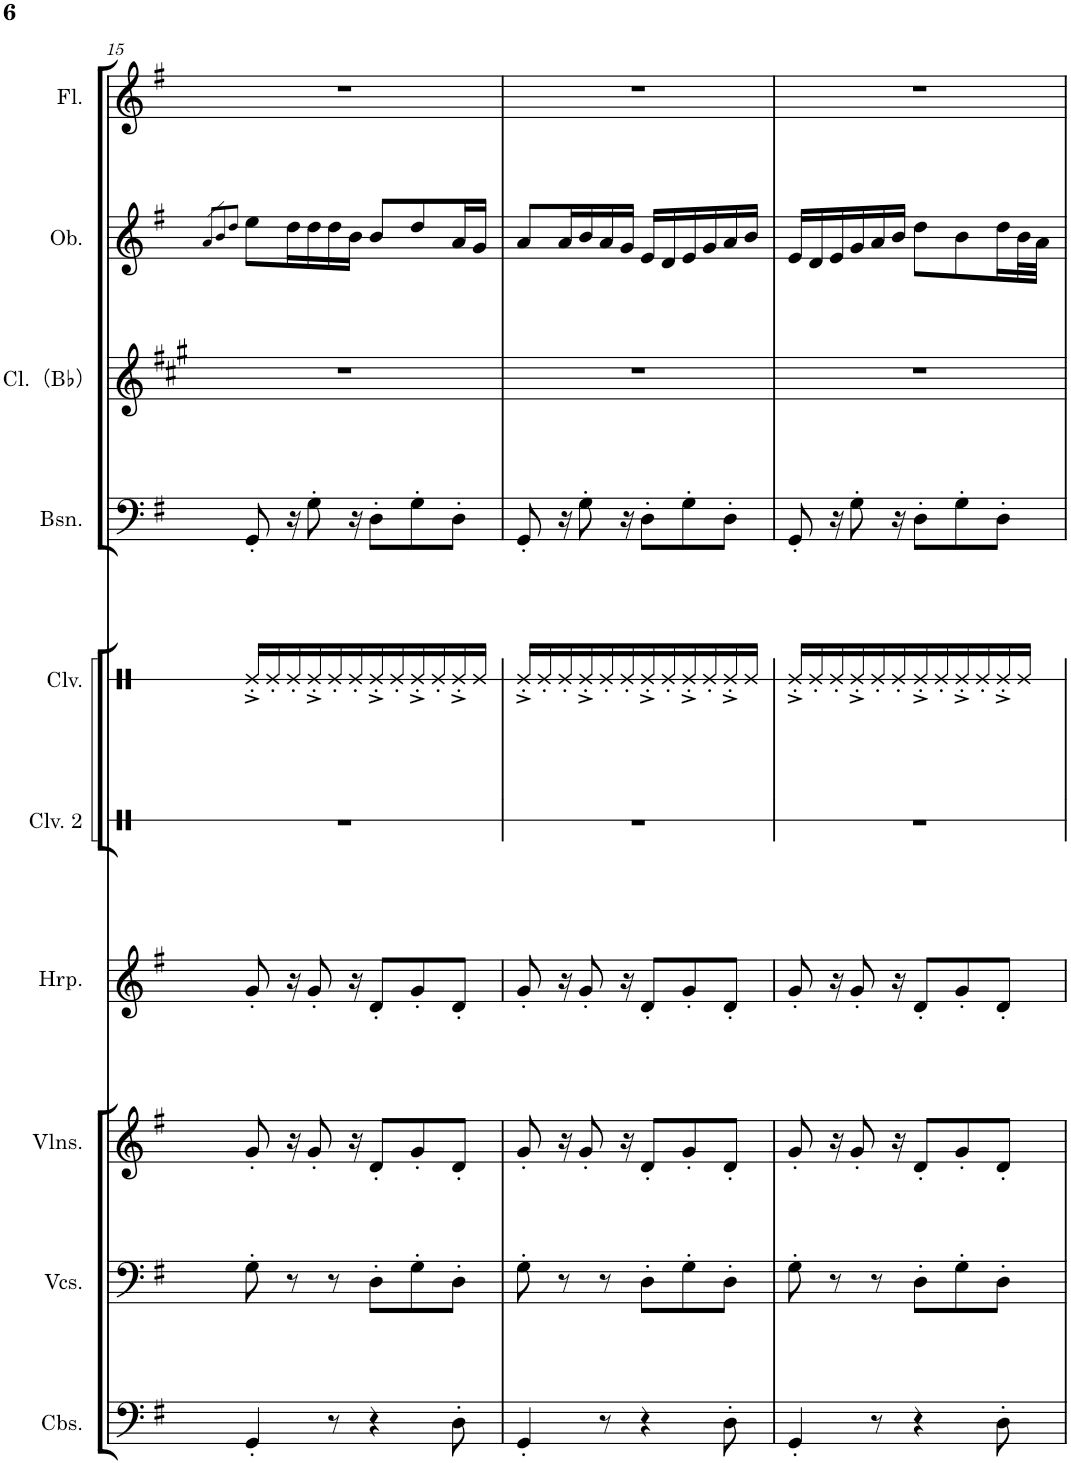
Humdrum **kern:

**kern	**kern	**kern	**kern	**kern	**kern	**kern	**kern	**kern	**kern
*part10	*part9	*part8	*part7	*part6	*part5	*part4	*part3	*part2	*part1
*staff10	*staff9	*staff8	*staff7	*staff6	*staff5	*staff4	*staff3	*staff2	*staff1
*I"乐队低音提琴	*I"乐队大提琴	*I"乐队小提琴	*I"西洋筝	*I"响棒 2	*I"响棒	*I"大管	*I"Hulurinet（Bb）	*I"西洋双簧笙	*I"西洋铁笛
!!LO:PB:g=z
*clefF4	*clefF4	*clefG2	*clefG2	*clefX	*clefX	*clefF4	*clefG2	*clefG2	*clefG2
*Trd7c12	*	*	*	*	*	*	*Trd1c2	*	*
*k[f#]	*k[f#]	*k[f#]	*k[f#]	*k[]	*k[]	*k[f#]	*k[f#c#g#]	*k[f#]	*k[f#]
*M6/8	*M6/8	*M6/8	*M6/8	*M6/8	*M6/8	*M6/8	*M6/8	*M6/8	*M6/8
=15	=15	=15	=15	=15	=15	=15	=15	=15	=15
.	.	.	.	.	.	.	.	8qa/L	.
.	.	.	.	.	.	.	.	8qb/	.
.	.	.	.	.	.	.	.	8qdd/J	.
4GG'/	8G'\	8g'/	8g'/	2.r	16Re'^/LL	8GG'/	2.r	8ee\L	2.r
.	.	.	.	.	16Re'/	.	.	.	.
.	8r	16r	16r	.	16Re'/	16r	.	16dd\L	.
.	.	8g'/	8g'/	.	16Re'^/	8G'\	.	16dd\	.
8r	8r	.	.	.	16Re'/	.	.	16dd\	.
.	.	16r	16r	.	16Re'/	16r	.	16b\JJ	.
4r	8D'\L	8d'/L	8d'/L	.	16Re'^/	8D'\L	.	8b/L	.
.	.	.	.	.	16Re'/	.	.	.	.
.	8G'\	8g'/	8g'/	.	16Re'^/	8G'\	.	8dd/	.
.	.	.	.	.	16Re'/	.	.	.	.
8D'\	8D'\J	8d'/J	8d'/J	.	16Re'^/	8D'\J	.	16a/L	.
.	.	.	.	.	16Re/JJ	.	.	16g/JJ	.
=16	=16	=16	=16	=16	=16	=16	=16	=16	=16
4GG'/	8G'\	8g'/	8g'/	2.r	16Re'^/LL	8GG'/	2.r	8a/L	2.r
.	.	.	.	.	16Re'/	.	.	.	.
.	8r	16r	16r	.	16Re'/	16r	.	16a/L	.
.	.	8g'/	8g'/	.	16Re'^/	8G'\	.	16b/	.
8r	8r	.	.	.	16Re'/	.	.	16a/	.
.	.	16r	16r	.	16Re'/	16r	.	16g/JJ	.
4r	8D'\L	8d'/L	8d'/L	.	16Re'^/	8D'\L	.	16e/LL	.
.	.	.	.	.	16Re'/	.	.	16d/	.
.	8G'\	8g'/	8g'/	.	16Re'^/	8G'\	.	16e/	.
.	.	.	.	.	16Re'/	.	.	16g/	.
8D'\	8D'\J	8d'/J	8d'/J	.	16Re'^/	8D'\J	.	16a/	.
.	.	.	.	.	16Re/JJ	.	.	16b/JJ	.
=17	=17	=17	=17	=17	=17	=17	=17	=17	=17
4GG'/	8G'\	8g'/	8g'/	2.r	16Re'^/LL	8GG'/	2.r	16e/LL	2.r
.	.	.	.	.	16Re'/	.	.	16d/	.
.	8r	16r	16r	.	16Re'/	16r	.	16e/	.
.	.	8g'/	8g'/	.	16Re'^/	8G'\	.	16g/	.
8r	8r	.	.	.	16Re'/	.	.	16a/	.
.	.	16r	16r	.	16Re'/	16r	.	16b/JJ	.
4r	8D'\L	8d'/L	8d'/L	.	16Re'^/	8D'\L	.	8dd\L	.
.	.	.	.	.	16Re'/	.	.	.	.
.	8G'\	8g'/	8g'/	.	16Re'^/	8G'\	.	8b\	.
.	.	.	.	.	16Re'/	.	.	.	.
8D'\	8D'\J	8d'/J	8d'/J	.	16Re'^/	8D'\J	.	16dd\L	.
.	.	.	.	.	16Re/JJ	.	.	32b\L	.
.	.	.	.	.	.	.	.	32a\JJJ	.
=	=	=	=	=	=	=	=	=	=
*-	*-	*-	*-	*-	*-	*-	*-	*-	*-
